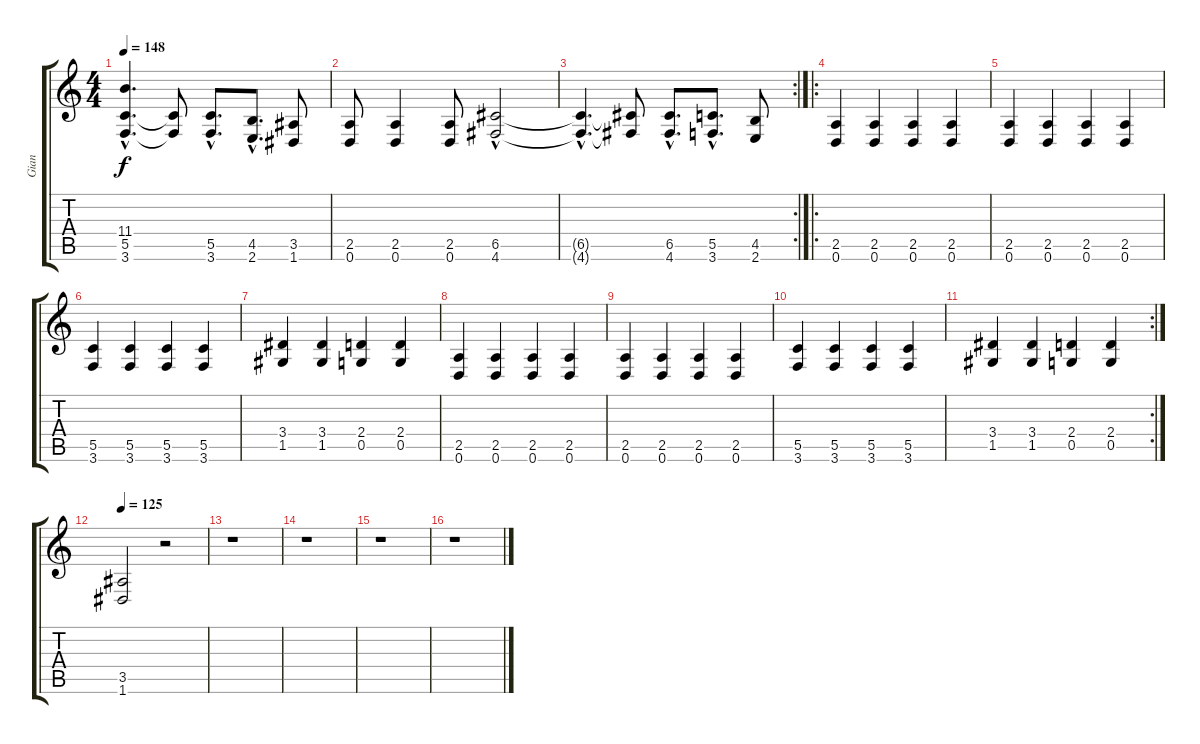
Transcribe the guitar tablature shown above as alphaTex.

\track ("Gian" "Gian") {instrument overdrivenguitar}
\staff {score tabs}
\tuning (D4 A3 F3 C3 G2 D2) {hide}
\ts (4 4)
\tempo 148
\clef g2
\ks c
(11.4{hac t} 5.5{hac t} 3.6{hac t}).4{d dy f} (5.5{t} 3.6{t}).8 (5.5{hac} 3.6{hac}).8{d} (4.5{hac} 2.6{hac}).8{d} (3.5 1.6).8 |
(2.5 0.6).8 (2.5 0.6).4 (2.5 0.6).8 (6.5{hac} 4.6{hac}).2 |
\rc 2
(6.5{hac t} 4.6{hac t}).4{d} (6.5{t} 4.6{t}).8 (6.5{hac} 4.6{hac}).8{d} (5.5{hac} 3.6{hac}).8{d} (4.5 2.6).8 |
\ro
(2.5 0.6).4 (2.5 0.6).4 (2.5 0.6).4 (2.5 0.6).4 |
(2.5 0.6).4 (2.5 0.6).4 (2.5 0.6).4 (2.5 0.6).4 |
(5.5 3.6).4 (5.5 3.6).4 (5.5 3.6).4 (5.5 3.6).4 |
(3.4 1.5).4 (3.4 1.5).4 (2.4 0.5).4 (2.4 0.5).4 |
(2.5 0.6).4 (2.5 0.6).4 (2.5 0.6).4 (2.5 0.6).4 |
(2.5 0.6).4 (2.5 0.6).4 (2.5 0.6).4 (2.5 0.6).4 |
(5.5 3.6).4 (5.5 3.6).4 (5.5 3.6).4 (5.5 3.6).4 |
\rc 2
(3.4 1.5).4 (3.4 1.5).4 (2.4 0.5).4 (2.4 0.5).4 |
\tempo 125
(3.5 1.6).2 r.2 |
r.1 |
r.1 |
r.1 |
r.1
